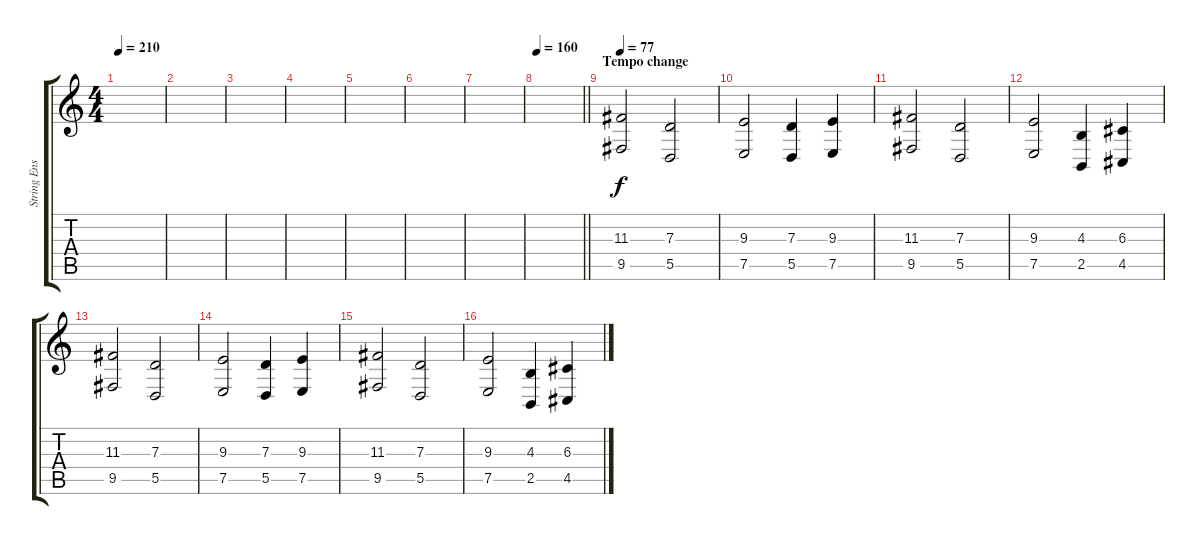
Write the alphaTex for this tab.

\track ("String Ensemble" "String Ens") {instrument stringensemble1}
\staff {score tabs}
\tuning (E4 B3 G3 D3 A2 E2) {hide}
\ts (4 4)
\tempo 210
\clef g2
\ks c
|
|
|
|
|
|
|
\tempo 160
\barLineRight lightlight
|
\section ("" "Tempo change")
\tempo 77
(11.3 9.5).2 (7.3 5.5).2 |
(9.3 7.5).2 (7.3 5.5).4 (9.3 7.5).4 |
(11.3 9.5).2 (7.3 5.5).2 |
(9.3 7.5).2 (4.3 2.5).4 (6.3 4.5).4 |
(11.3 9.5).2 (7.3 5.5).2 |
(9.3 7.5).2 (7.3 5.5).4 (9.3 7.5).4 |
(11.3 9.5).2 (7.3 5.5).2 |
(9.3 7.5).2 (4.3 2.5).4 (6.3 4.5).4
